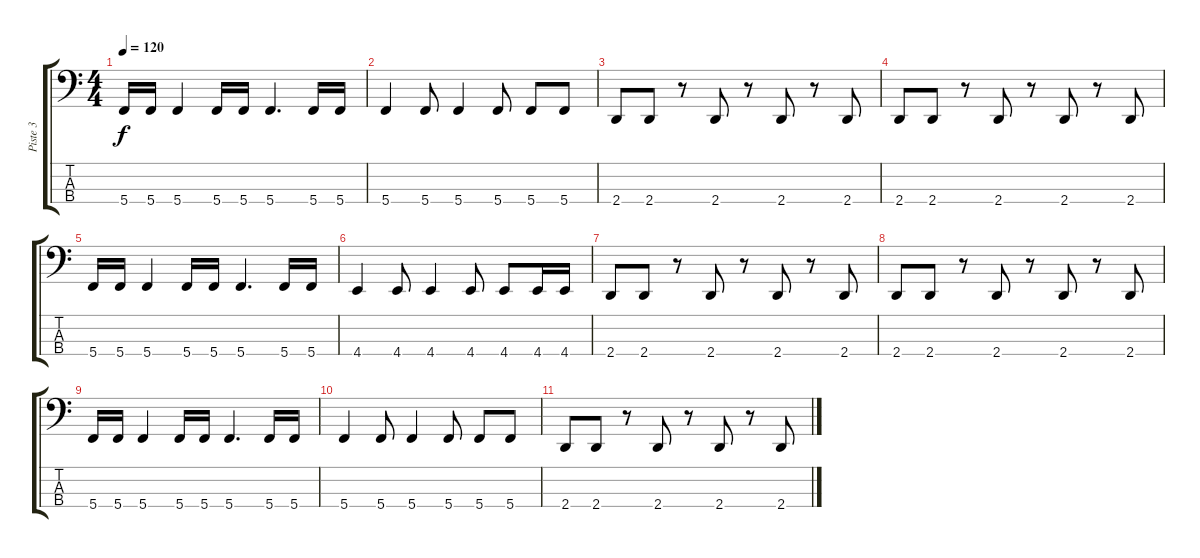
\track ("Piste 3" "Piste 3") {instrument electricbasspick}
\staff {score tabs}
\tuning (F2 C2 G1 C1) {hide}
\ts (4 4)
\tempo 120
\clef f4
\ks c
5.4.16{dy f} 5.4.16 5.4.4 5.4.16 5.4.16 5.4.4{d} 5.4.16 5.4.16 |
5.4.4 5.4.8 5.4.4 5.4.8 5.4.8 5.4.8 |
2.4.8 2.4.8 r.8 2.4.8 r.8 2.4.8 r.8 2.4.8 |
2.4.8 2.4.8 r.8 2.4.8 r.8 2.4.8 r.8 2.4.8 |
5.4.16 5.4.16 5.4.4 5.4.16 5.4.16 5.4.4{d} 5.4.16 5.4.16 |
4.4.4 4.4.8 4.4.4 4.4.8 4.4.8 4.4.16 4.4.16 |
2.4.8 2.4.8 r.8 2.4.8 r.8 2.4.8 r.8 2.4.8 |
2.4.8 2.4.8 r.8 2.4.8 r.8 2.4.8 r.8 2.4.8 |
5.4.16 5.4.16 5.4.4 5.4.16 5.4.16 5.4.4{d} 5.4.16 5.4.16 |
5.4.4 5.4.8 5.4.4 5.4.8 5.4.8 5.4.8 |
2.4.8 2.4.8 r.8 2.4.8 r.8 2.4.8 r.8 2.4.8
